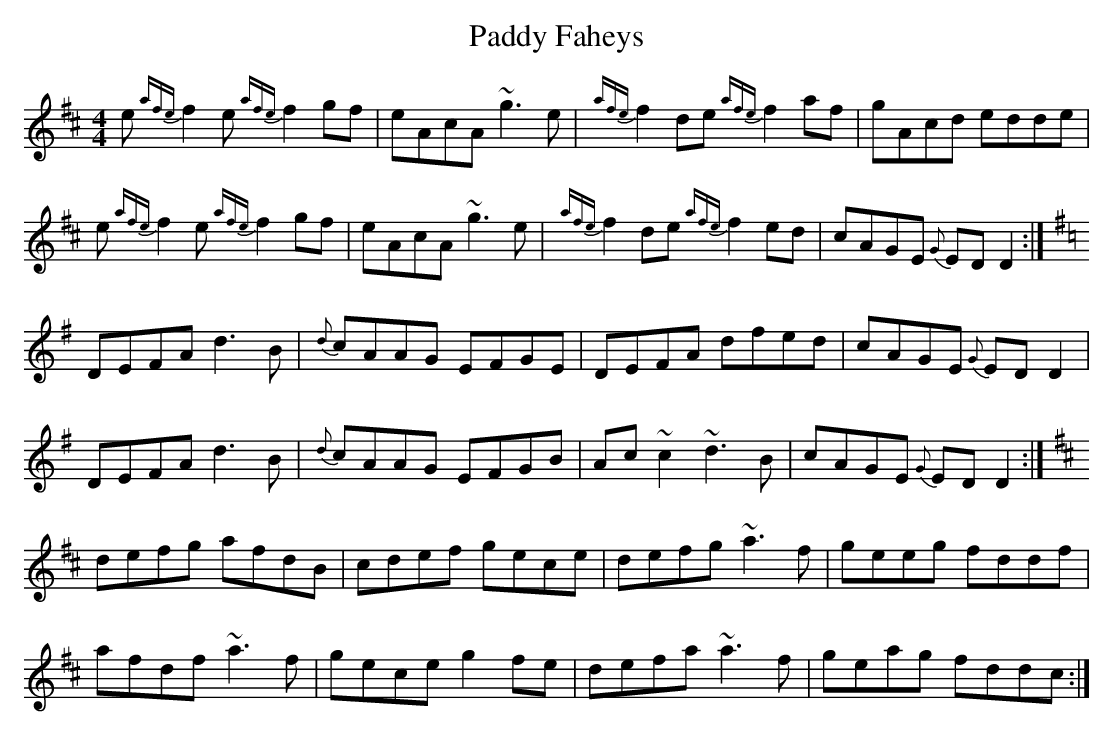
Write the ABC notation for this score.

X:1
T:Paddy Faheys
M:4/4
K:D
e {afe}f2 e {afe}f2 gf | eAcA ~g3e |{afe}f2de {afe}f2af | gAcd edde |
e {afe}f2 e {afe}f2 gf | eAcA ~g3e |{afe}f2de {afe}f2ed | cAGE {G}EDD2 :|
K:G
DEFA d3B | {d}cAAG EFGE | DEFA dfed | cAGE {G}EDD2 |
DEFA d3B | {d}cAAG EFGB | Ac~c2 ~d3B | cAGE {G}EDD2 :|
K:D
defg afdB | cdef gece | defg ~a3f | geeg fddf |
afdf ~a3f | gece g2fe | defa ~a3f | geag fddc :|
